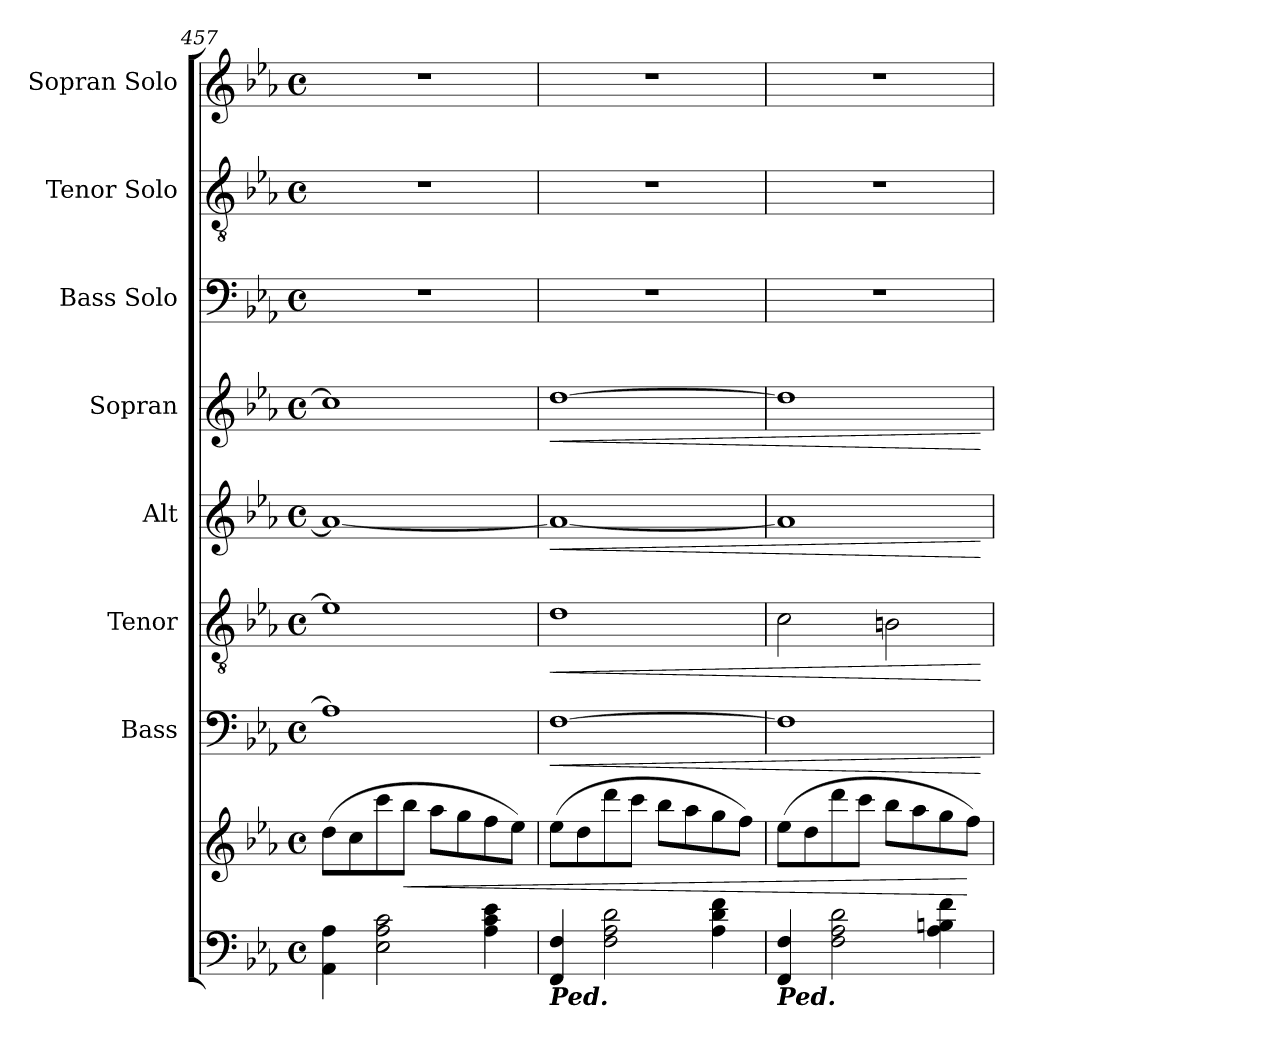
**kern	**kern	**dynam	**kern	**dynam	**kern	**dynam	**kern	**dynam	**kern	**dynam	**kern	**kern	**kern
*part8	*part8	*part8	*part7	*part7	*part6	*part6	*part5	*part5	*part4	*part4	*part3	*part2	*part1
*staff9	*staff8	*staff8/9	*staff7	*staff7	*staff6	*staff6	*staff5	*staff5	*staff4	*staff4	*staff3	*staff2	*staff1
*	*	*	*I"Bass	*	*I"Tenor	*	*I"Alt	*	*I"Sopran	*	*I"Bass Solo	*I"Tenor Solo	*I"Sopran Solo
*	*	*	*I'B.	*	*I'T.	*	*I'A.	*	*I'S.	*	*I'B. Solo	*I'T. Solo	*I'S. Solo
*clefF4	*clefG2	*	*clefF4	*	*clefGv2	*	*clefG2	*	*clefG2	*	*clefF4	*clefGv2	*clefG2
*k[b-e-a-]	*k[b-e-a-]	*	*k[b-e-a-]	*	*k[b-e-a-]	*	*k[b-e-a-]	*	*k[b-e-a-]	*	*k[b-e-a-]	*k[b-e-a-]	*k[b-e-a-]
*E-:	*E-:	*	*E-:	*	*E-:	*	*E-:	*	*E-:	*	*E-:	*E-:	*E-:
*M4/4	*M4/4	*	*M4/4	*	*M4/4	*	*M4/4	*	*M4/4	*	*M4/4	*M4/4	*M4/4
*met(c)	*met(c)	*	*met(c)	*	*met(c)	*	*met(c)	*	*met(c)	*	*met(c)	*met(c)	*met(c)
=457	=457	=457	=457	=457	=457	=457	=457	=457	=457	=457	=457	=457	=457
4AA-\ 4A-\	(>8dd\L	.	1A-]	.	1e-]	.	1a-_	.	1cc]	.	1r	1r	1r
.	8cc\	.	.	.	.	.	.	.	.	.	.	.	.
2E-\ 2A-\ 2c\	8ccc\	.	.	.	.	.	.	.	.	.	.	.	.
!	!	!LO:HP:b	!	!	!	!	!	!	!	!	!	!	!
.	8bb-\J	<	.	.	.	.	.	.	.	.	.	.	.
.	8aa-\L	.	.	.	.	.	.	.	.	.	.	.	.
.	8gg\	.	.	.	.	.	.	.	.	.	.	.	.
4A-\ 4c\ 4e-\	8ff\	.	.	.	.	.	.	.	.	.	.	.	.
.	8ee-\J)	.	.	.	.	.	.	.	.	.	.	.	.
=458	=458	=458	=458	=458	=458	=458	=458	=458	=458	=458	=458	=458	=458
!LO:TX:b:Bi:t=Ped.	!	!	!	!	!	!	!	!	!	!	!	!	!
!	!	!	!	!LO:HP:b	!	!LO:HP:b	!	!LO:HP:b	!	!LO:HP:b	!	!	!
4FF/ 4F/	(>8ee-\L	.	[1F	<	1d	<	1a-_	<	[1dd	<	1r	1r	1r
.	8dd\	.	.	.	.	.	.	.	.	.	.	.	.
2F\ 2A-\ 2d\	8ddd\	.	.	.	.	.	.	.	.	.	.	.	.
.	8ccc\J	.	.	.	.	.	.	.	.	.	.	.	.
.	8bb-\L	.	.	.	.	.	.	.	.	.	.	.	.
.	8aa-\	.	.	.	.	.	.	.	.	.	.	.	.
4A-\ 4d\ 4f\	8gg\	.	.	.	.	.	.	.	.	.	.	.	.
.	8ff\J)	.	.	.	.	.	.	.	.	.	.	.	.
!!LO:LB:g=z
=459	=459	=459	=459	=459	=459	=459	=459	=459	=459	=459	=459	=459	=459
!LO:TX:b:Bi:t=Ped.	!	!	!	!	!	!	!	!	!	!	!	!	!
4FF/ 4F/	(>8ee-\L	.	1F]	.	2c\	.	1a-]	.	1dd]	.	1r	1r	1r
.	8dd\	.	.	.	.	.	.	.	.	.	.	.	.
2F\ 2A-\ 2d\	8ddd\	.	.	.	.	.	.	.	.	.	.	.	.
.	8ccc\J	.	.	.	.	.	.	.	.	.	.	.	.
.	8bb-\L	.	.	.	2Bn\	.	.	.	.	.	.	.	.
.	8aa-\	.	.	.	.	.	.	.	.	.	.	.	.
4A-\ 4Bn\ 4f\	8gg\	.	.	.	.	.	.	.	.	.	.	.	.
.	8ff\J)	[	.	.	.	.	.	.	.	.	.	.	.
.	.	.	.	[	.	[	.	[	.	[	.	.	.
=	=	=	=	=	=	=	=	=	=	=	=	=	=
*-	*-	*-	*-	*-	*-	*-	*-	*-	*-	*-	*-	*-	*-
